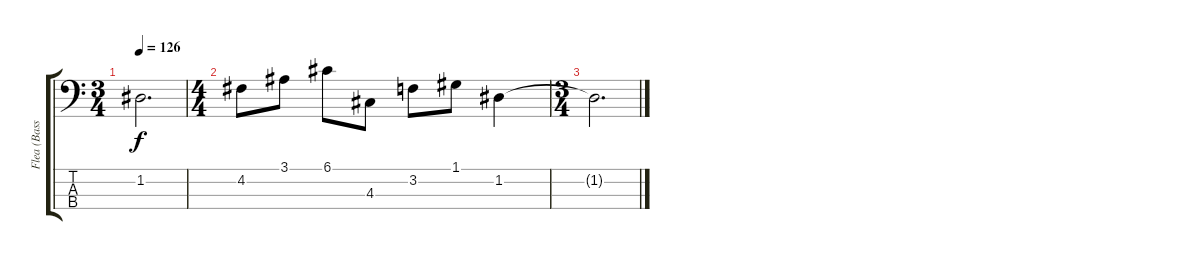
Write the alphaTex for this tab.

\track ("Flea (Bass)" "Flea (Bass") {instrument electricbassfinger}
\staff {score tabs}
\tuning (G2 D2 A1 D1) {hide}
\ts (3 4)
\tempo 126
\clef f4
\ks c
1.2{t}.2{d dy f} |
\ts (4 4)
4.2.8 3.1.8 6.1.8 4.3.8 3.2.8 1.1.8 1.2.4 |
\ts (3 4)
1.2{t}.2{d}
